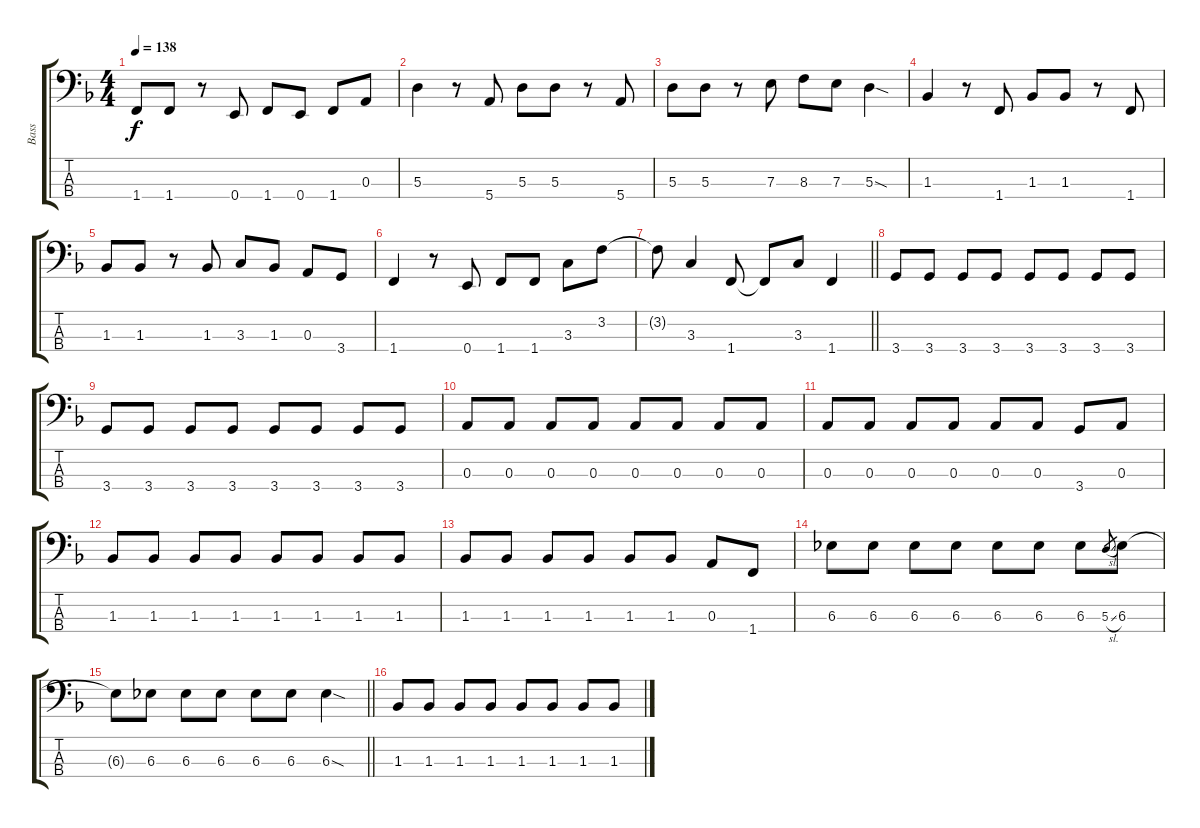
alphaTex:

\track ("Bass" "Bass") {instrument electricbasspick}
\staff {score tabs}
\tuning (G2 D2 A1 E1) {hide}
\ts (4 4)
\tempo 138
\clef f4
\ks f
1.4.8{dy f} 1.4.8 r.8 0.4.8 1.4.8 0.4.8 1.4.8 0.3.8 |
5.3.4 r.8 5.4.8 5.3.8 5.3.8 r.8 5.4.8 |
5.3.8 5.3.8 r.8 7.3.8 8.3.8 7.3.8 5.3{sod}.4 |
1.3.4 r.8 1.4.8 1.3.8 1.3.8 r.8 1.4.8 |
1.3.8 1.3.8 r.8 1.3.8 3.3.8 1.3.8 0.3.8 3.4.8 |
1.4.4 r.8 0.4.8 1.4.8 1.4.8 3.3.8 3.2.8 |
\barLineRight lightlight
3.2{t}.8 3.3.4 1.4.8 1.4{t}.8 3.3.8 1.4.4 |
3.4.8 3.4.8 3.4.8 3.4.8 3.4.8 3.4.8 3.4.8 3.4.8 |
3.4.8 3.4.8 3.4.8 3.4.8 3.4.8 3.4.8 3.4.8 3.4.8 |
0.3.8 0.3.8 0.3.8 0.3.8 0.3.8 0.3.8 0.3.8 0.3.8 |
0.3.8 0.3.8 0.3.8 0.3.8 0.3.8 0.3.8 3.4.8 0.3.8 |
1.3.8 1.3.8 1.3.8 1.3.8 1.3.8 1.3.8 1.3.8 1.3.8 |
1.3.8 1.3.8 1.3.8 1.3.8 1.3.8 1.3.8 0.3.8 1.4.8 |
6.3.8 6.3.8 6.3.8 6.3.8 6.3.8 6.3.8 6.3.8 5.3{sl}.8{gr} 6.3.8 |
\barLineRight lightlight
6.3{t}.8 6.3.8 6.3.8 6.3.8 6.3.8 6.3.8 6.3{sod}.4 |
1.3.8 1.3.8 1.3.8 1.3.8 1.3.8 1.3.8 1.3.8 1.3.8
